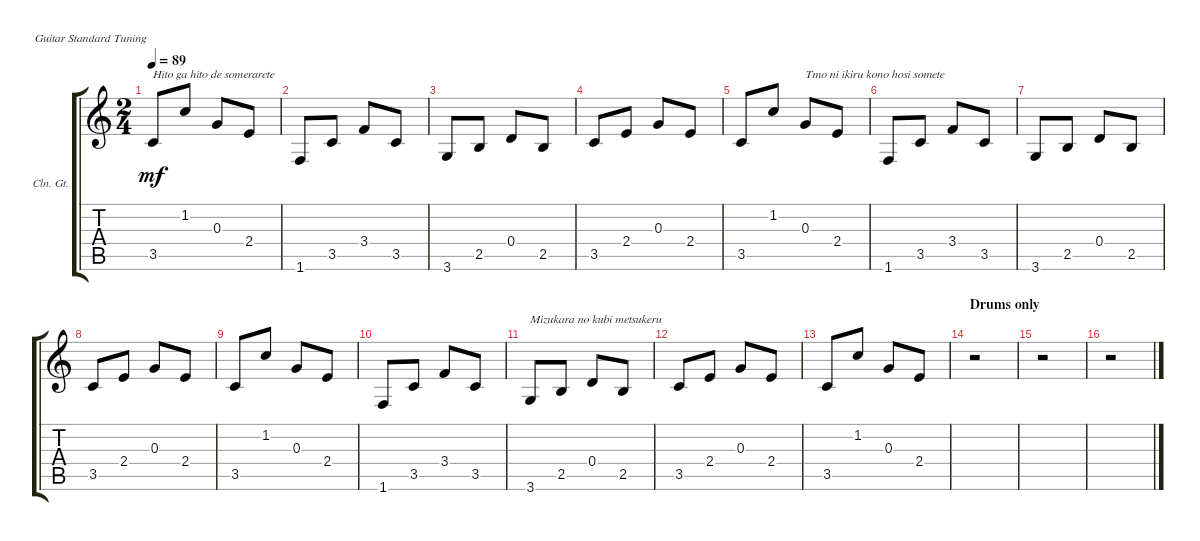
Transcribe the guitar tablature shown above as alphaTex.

\bracketExtendMode groupsimilarinstruments
\firstSystemTrackNameOrientation horizontal
\otherSystemsTrackNameOrientation horizontal
\track ("Nii- Clean" "Cln. Gt.") {instrument acousticguitarsteel}
\staff {score tabs}
\tuning (E4 B3 G3 D3 A2 E2)
\ts (2 4)
\tempo 89
\clef g2
\ks c
3.5.8{txt "Hito ga hito de somerarete" dy mf} 1.2.8 0.3.8 2.4.8 |
1.6.8 3.5.8 3.4.8 3.5.8 |
3.6.8 2.5.8 0.4.8 2.5.8 |
3.5.8 2.4.8 0.3.8 2.4.8 |
3.5.8 1.2.8 0.3.8{txt "Tmo ni ikiru kono hosi somete"} 2.4.8 |
1.6.8 3.5.8 3.4.8 3.5.8 |
3.6.8 2.5.8 0.4.8 2.5.8 |
3.5.8 2.4.8 0.3.8 2.4.8 |
3.5.8 1.2.8 0.3.8 2.4.8 |
1.6.8 3.5.8 3.4.8 3.5.8 |
3.6.8{txt "Mizukara no kubi metsukeru"} 2.5.8 0.4.8 2.5.8 |
3.5.8 2.4.8 0.3.8 2.4.8 |
3.5.8 1.2.8 0.3.8 2.4.8 |
\section ("" "Drums only")
r.2 |
r.2 |
r.2
